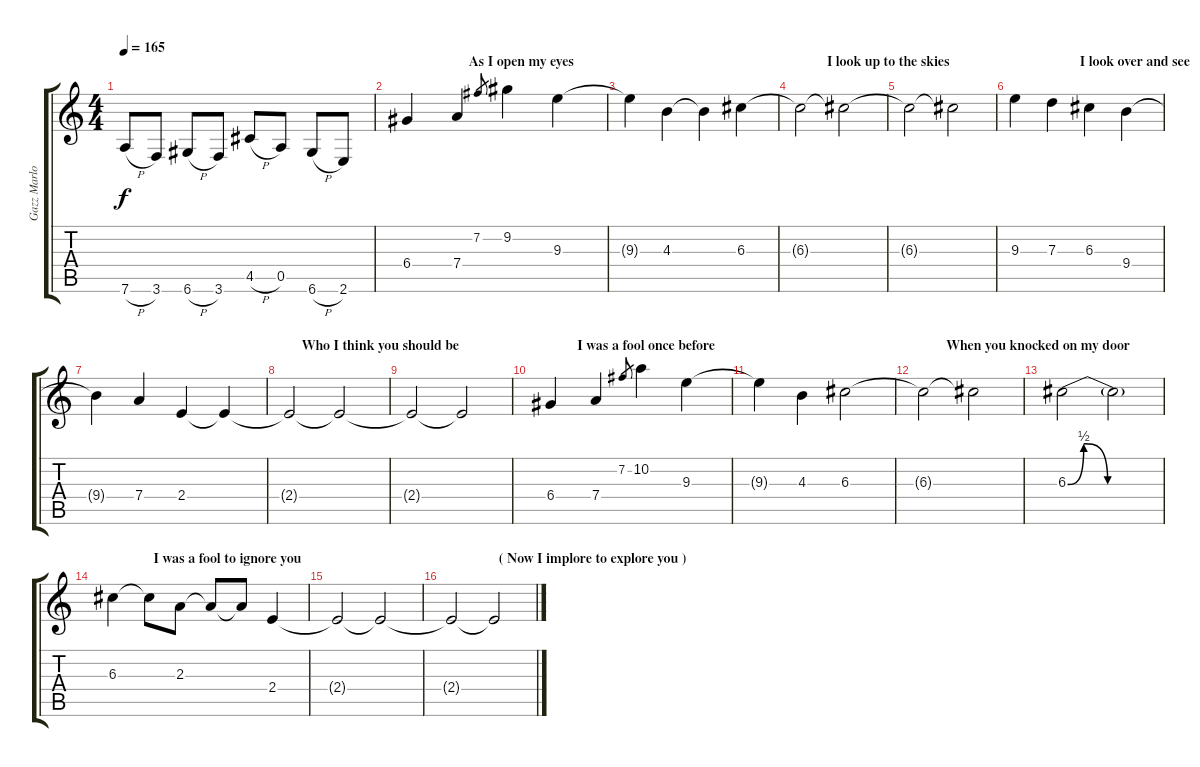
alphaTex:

\track ("Gazz Marlow" "Gazz Marlo") {instrument distortionguitar}
\staff {score tabs}
\tuning (E4 B3 G3 D3 A2 D2) {hide}
\ts (4 4)
\tempo 165
\clef g2
\ks c
7.6{h}.8{dy f} 3.6.8 6.6{h}.8 3.6.8 4.5{h}.8 0.5.8 6.6{h}.8 2.6.8 |
\section ("" "                       As I open my eyes")
6.4.4 7.4.4 7.2.8{gr} 9.2.4 9.3.4 |
9.3{t}.4 4.3.4 4.3{t}.4 6.3.4 |
\section ("" "          I look up to the skies")
6.3{t}.2 6.3{t}.2 |
6.3{t}.2 6.3{t}.2 |
\section ("" "                    I look over and see")
9.3.4 7.3.4 6.3.4 9.4.4 |
9.4{t}.4 7.4.4 2.4.4 2.4{t}.4 |
\section ("" "      Who I think you should be")
2.4{t}.2 2.4{t}.2 |
2.4{t}.2 2.4{t}.2 |
\section ("" "             I was a fool once before")
6.4.4 7.4.4 7.2.8{gr} 10.2.4 9.3.4 |
9.3{t}.4 4.3.4 6.3.2 |
\section ("" "         When you knocked on my door")
6.3{t}.2 6.3{t}.2 |
6.3{be (custom 0 0 10 2 25 0 30 0 60 0)}.2 6.3{t}.2 |
\section ("" "                 I was a fool to ignore you")
6.3.4 6.3{t}.8 2.3.8 2.3{t}.8 2.3{t}.8 2.4.4 |
2.4{t}.2 2.4{t}.2 |
\section ("" "                ( Now I implore to explore you )")
2.4{t}.2 2.4{t}.2
